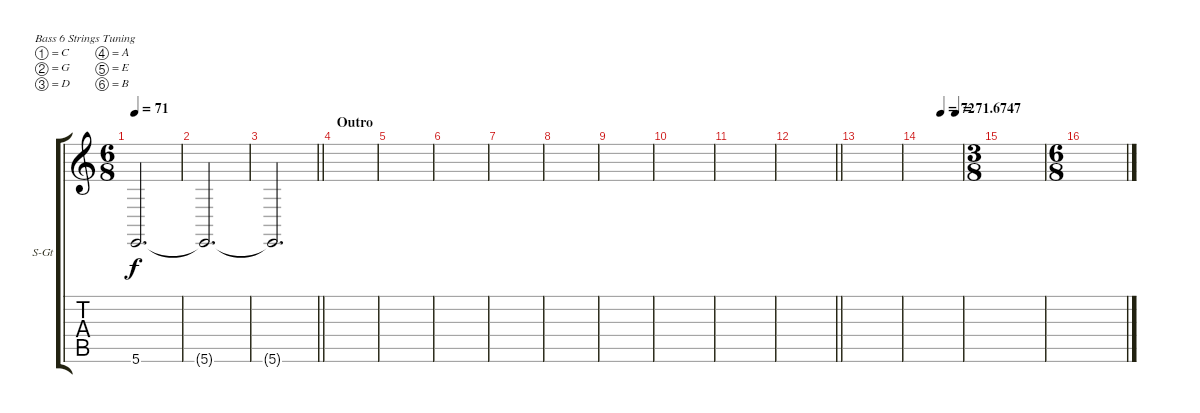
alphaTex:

\bracketExtendMode groupsimilarinstruments
\firstSystemTrackNameOrientation horizontal
\otherSystemsTrackNameOrientation horizontal
\track ("Cello" "S-Gt") {instrument acousticguitarsteel}
\staff {score tabs}
\tuning (C3 G2 D2 A1 E1 B0)
\ts (6 8)
\tempo 71
\clef g2
\scale
0.333333
\ks c
5.6{t}.2{d dy f} |
\scale
0.333333 5.6{t}.2{d} |
\scale
0.333333
\barLineRight lightlight
5.6{t}.2{d} |
\section ("" "Outro")
\scale
0.333333 |
\scale
0.333333 |
\scale
0.333333 |
\scale
0.333333 |
\scale
0.333333 |
\scale
0.333333 |
\scale
0.333333 |
\scale
0.333333 |
\scale
0.333333
\barLineRight lightlight
|
\scale
0.333333 |
\tempo (72 0.4875)
\tempo (71.6747 0.84375)
\scale
0.209459 |
\ts (3 8)
\beaming (8 3)
\scale
0.39527 |
\ts (6 8)
\beaming (8 3 3)
\scale
0.39527
